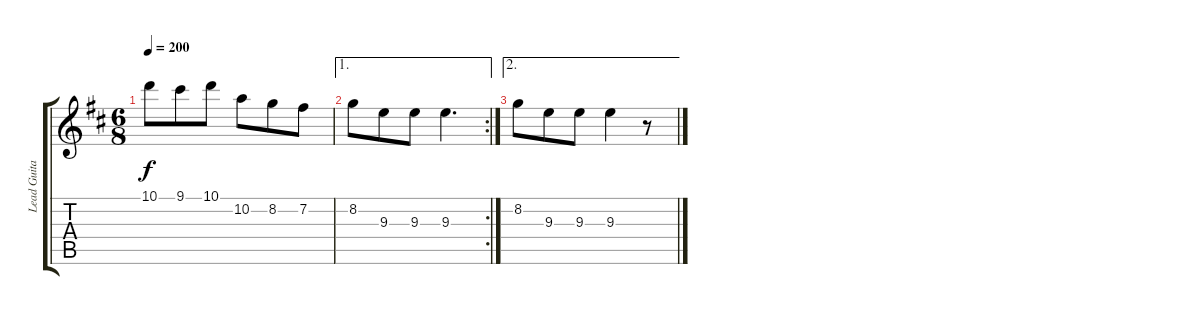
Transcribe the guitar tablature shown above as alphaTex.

\track ("Lead Guitar" "Lead Guita") {instrument overdrivenguitar}
\staff {score tabs}
\tuning (E4 B3 G3 D3 A2 E2) {hide}
\ts (6 8)
\tempo 200
\clef g2
\ks d
10.1.8{dy f} 9.1.8 10.1.8 10.2.8 8.2.8 7.2.8 |
\ae 1
\rc 2
8.2.8 9.3.8 9.3.8 9.3.4{d} |
\ae 2
8.2.8 9.3.8 9.3.8 9.3.4 r.8
